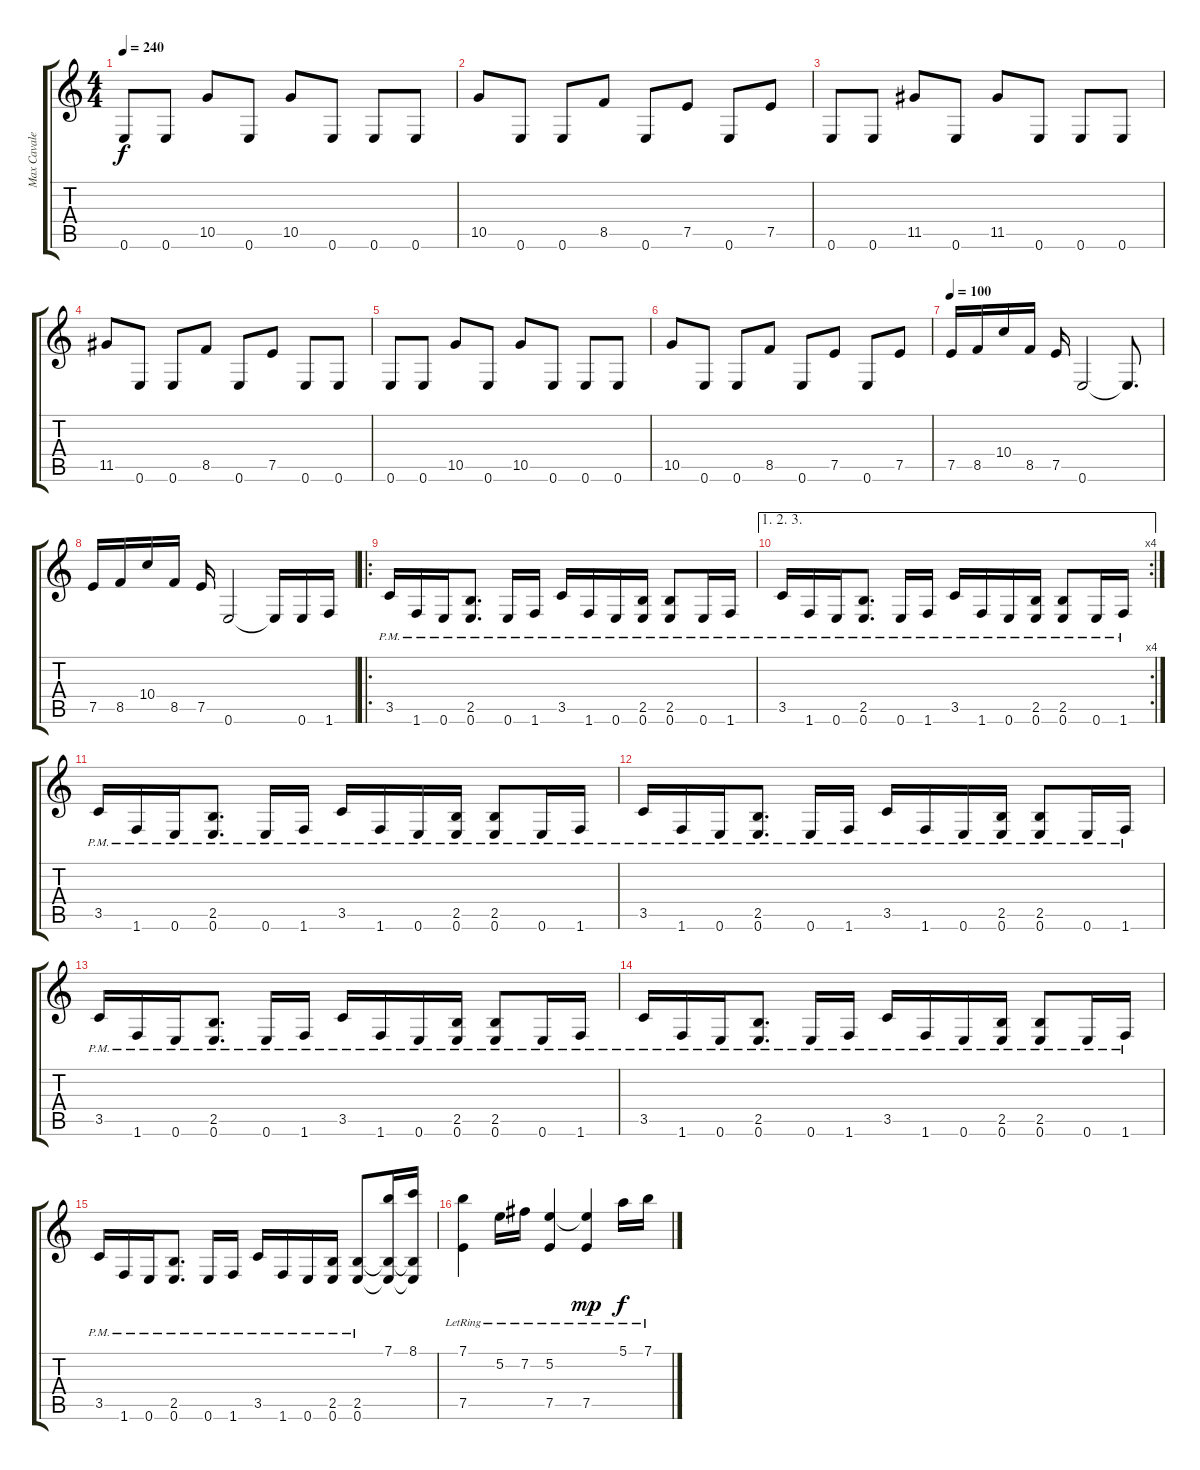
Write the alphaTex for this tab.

\track ("Max Cavalera" "Max Cavale") {instrument distortionguitar}
\staff {score tabs}
\tuning (E4 B3 G3 D3 A2 E2) {hide}
\ts (4 4)
\tempo 240
\clef g2
\ks c
0.6.8{dy f} 0.6.8 10.5.8 0.6.8 10.5.8 0.6.8 0.6.8 0.6.8 |
10.5.8 0.6.8 0.6.8 8.5.8 0.6.8 7.5.8 0.6.8 7.5.8 |
0.6.8 0.6.8 11.5.8 0.6.8 11.5.8 0.6.8 0.6.8 0.6.8 |
11.5.8 0.6.8 0.6.8 8.5.8 0.6.8 7.5.8 0.6.8 0.6.8 |
0.6.8 0.6.8 10.5.8 0.6.8 10.5.8 0.6.8 0.6.8 0.6.8 |
10.5.8 0.6.8 0.6.8 8.5.8 0.6.8 7.5.8 0.6.8 7.5.8 |
\tempo 100
7.5.16 8.5.16 10.4.16 8.5.16 7.5.16 0.6.2 0.6{t}.8{d} |
7.5.16 8.5.16 10.4.16 8.5.16 7.5.16 0.6.2 0.6{t}.16 0.6.16 1.6.16 |
\ro
3.5{pm}.16 1.6{pm}.16 0.6{pm}.16 (2.5{pm} 0.6{pm}).8{d} 0.6{pm}.16 1.6{pm}.16 3.5{pm}.16 1.6{pm}.16 0.6{pm}.16 (2.5{pm} 0.6{pm}).16 (2.5{pm} 0.6{pm}).8 0.6{pm}.16 1.6{pm}.16 |
\ae (1 2 3)
\rc 4
3.5{pm}.16 1.6{pm}.16 0.6{pm}.16 (2.5{pm} 0.6{pm}).8{d} 0.6{pm}.16 1.6{pm}.16 3.5{pm}.16 1.6{pm}.16 0.6{pm}.16 (2.5{pm} 0.6{pm}).16 (2.5{pm} 0.6{pm}).8 0.6{pm}.16 1.6{pm}.16 |
3.5{pm}.16 1.6{pm}.16 0.6{pm}.16 (2.5{pm} 0.6{pm}).8{d} 0.6{pm}.16 1.6{pm}.16 3.5{pm}.16 1.6{pm}.16 0.6{pm}.16 (2.5{pm} 0.6{pm}).16 (2.5{pm} 0.6{pm}).8 0.6{pm}.16 1.6{pm}.16 |
3.5{pm}.16 1.6{pm}.16 0.6{pm}.16 (2.5{pm} 0.6{pm}).8{d} 0.6{pm}.16 1.6{pm}.16 3.5{pm}.16 1.6{pm}.16 0.6{pm}.16 (2.5{pm} 0.6{pm}).16 (2.5{pm} 0.6{pm}).8 0.6{pm}.16 1.6{pm}.16 |
3.5{pm}.16 1.6{pm}.16 0.6{pm}.16 (2.5{pm} 0.6{pm}).8{d} 0.6{pm}.16 1.6{pm}.16 3.5{pm}.16 1.6{pm}.16 0.6{pm}.16 (2.5{pm} 0.6{pm}).16 (2.5{pm} 0.6{pm}).8 0.6{pm}.16 1.6{pm}.16 |
3.5{pm}.16 1.6{pm}.16 0.6{pm}.16 (2.5{pm} 0.6{pm}).8{d} 0.6{pm}.16 1.6{pm}.16 3.5{pm}.16 1.6{pm}.16 0.6{pm}.16 (2.5{pm} 0.6{pm}).16 (2.5{pm} 0.6{pm}).8 0.6{pm}.16 1.6{pm}.16 |
3.5{pm}.16 1.6{pm}.16 0.6{pm}.16 (2.5{pm} 0.6{pm}).8{d} 0.6{pm}.16 1.6{pm}.16 3.5{pm}.16 1.6{pm}.16 0.6{pm}.16 (2.5{pm} 0.6{pm}).16 (2.5{pm} 0.6{pm}).8 (7.1 2.5{t} 0.6{t}).16{volume 11 instrument acousticguitarnylon} (8.1 2.5{t} 0.6{t}).16 |
(7.1{lr} 7.5{lr}).4 5.2{lr}.16 7.2{lr}.16 (5.2{lr} 7.5{lr}).4 (5.2{t} 7.5{lr}).4{dy mp} 5.1{lr}.16{dy f} 7.1{lr}.16
